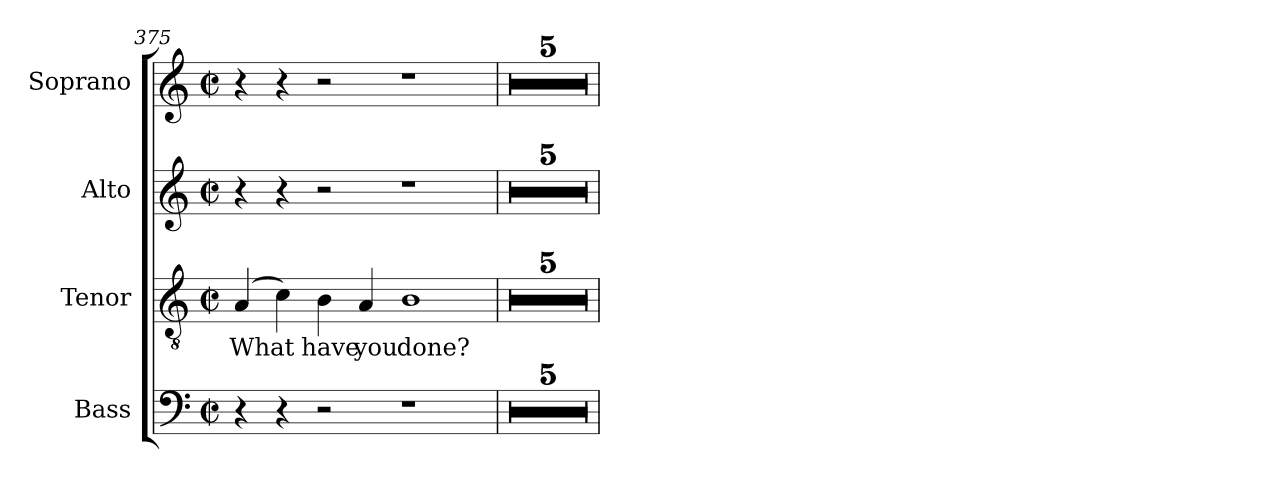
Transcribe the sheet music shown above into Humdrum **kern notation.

**kern	**kern	**text	**kern	**kern
*part4	*part3	*part3	*part2	*part1
*staff4	*staff3	*staff3	*staff2	*staff1
*I"Bass	*I"Tenor	*	*I"Alto	*I"Soprano
!!LO:LB:g=z
*clefF4	*clefGv2	*	*clefG2	*clefG2
*	*ITrd7c12	*	*	*
*k[]	*k[]	*	*k[]	*k[]
*C:	*C:	*	*C:	*C:
*M2/2	*M2/2	*	*M2/2	*M2/2
*met(c|)	*met(c|)	*	*met(c|)	*met(c|)
=375	=375	=375	=375	=375
!	!	!LO:LY:b:color=#000000	!	!
4r	(4AAi/	What	4r	4r
4r	4Ci\)	.	4r	4r
!	!	!LO:LY:b:color=#000000	!	!
2r	4BBi\	have	2r	2r
!	!	!LO:LY:b:color=#000000	!	!
.	4AAi/	you	.	.
!	!	!LO:LY:b:color=#000000	!	!
1r	1BBi	done?	1r	1r
=376	=376	=376	=376	=376
*	*stria0	*	*	*
1r	1r	.	1r	1r
=377	=377	=377	=377	=377
1r	1r	.	1r	1r
=378	=378	=378	=378	=378
1r	1r	.	1r	1r
=379	=379	=379	=379	=379
1r	1r	.	1r	1r
=380	=380	=380	=380	=380
1r	1r	.	1r	1r
=	=	=	=	=
*-	*-	*-	*-	*-
